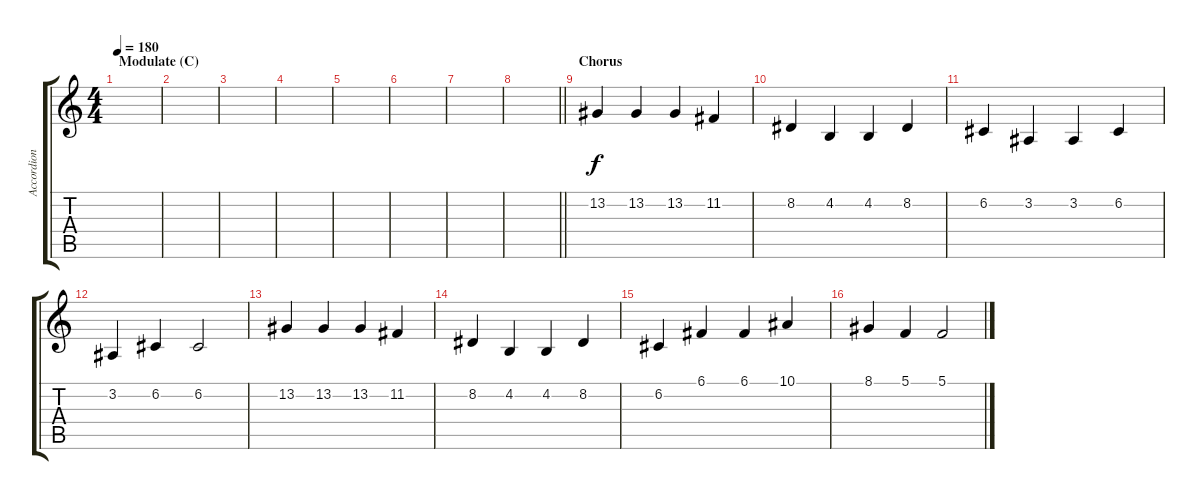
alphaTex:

\track ("Accordion" "Accordion") {instrument accordion}
\staff {score tabs}
\tuning (C4 G3 Eb3 Bb2 F2 C2) {hide}
\ts (4 4)
\section ("" "Modulate (C)")
\tempo 180
\clef g2
\ks c
|
|
|
|
|
|
|
\barLineRight lightlight
|
\section ("" "Chorus")
13.2.4 13.2.4 13.2.4 11.2.4 |
8.2.4 4.2.4 4.2.4 8.2.4 |
6.2.4 3.2.4 3.2.4 6.2.4 |
3.2.4 6.2.4 6.2.2 |
13.2.4 13.2.4 13.2.4 11.2.4 |
8.2.4 4.2.4 4.2.4 8.2.4 |
6.2.4 6.1.4 6.1.4 10.1.4 |
8.1.4 5.1.4 5.1.2
